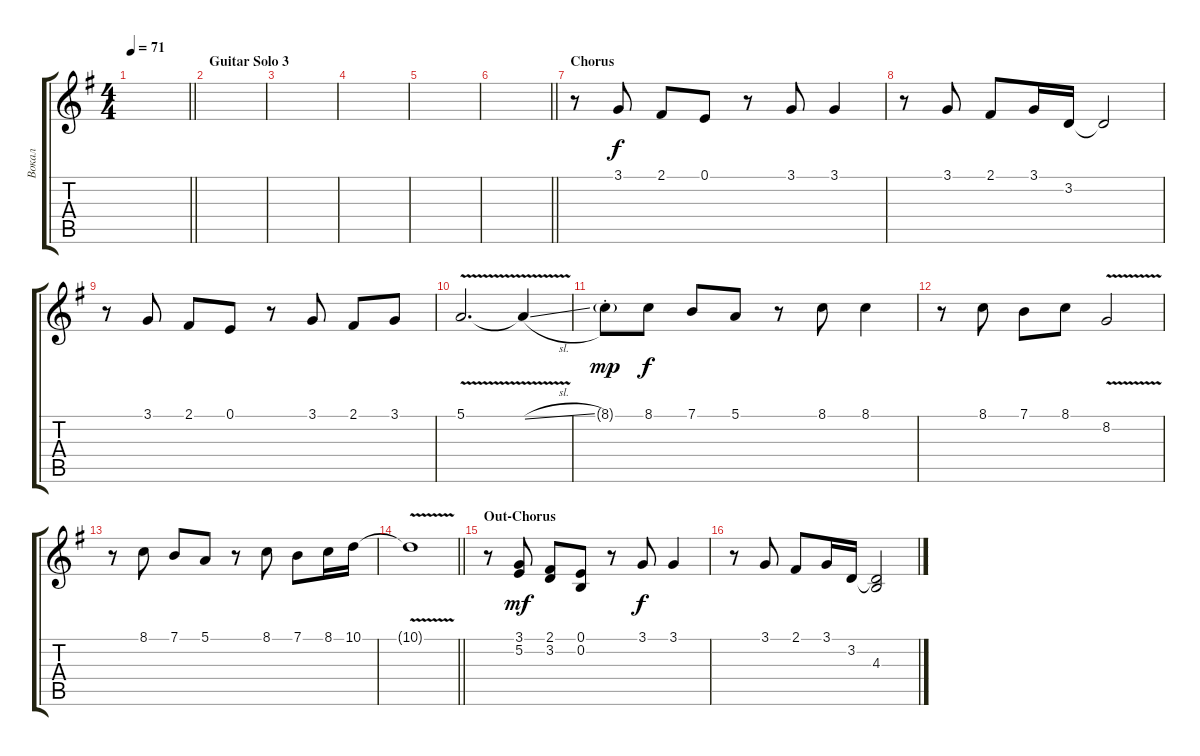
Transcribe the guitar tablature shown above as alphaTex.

\track ("Вокал" "Вокал") {instrument trumpet}
\staff {score tabs}
\tuning (E4 B3 G3 D3 A2 E2) {hide}
\ts (4 4)
\tempo 71
\clef g2
\barLineRight lightlight
\ks eminor
|
\section ("" "Guitar Solo 3")
|
|
|
|
\barLineRight lightlight
|
\section ("" "Chorus")
r.8 3.1.8{dy f} 2.1.8 0.1.8 r.8 3.1.8 3.1.4 |
r.8 3.1.8 2.1.8 3.1.16 3.2.16 3.2{t}.2 |
r.8 3.1.8 2.1.8 0.1.8 r.8 3.1.8 2.1.8 3.1.8 |
5.1{v}.2{d} 5.1{sl t}.4 |
8.1{g st}.8{dy mp} 8.1.8{dy f} 7.1.8 5.1.8 r.8 8.1.8 8.1.4 |
r.8 8.1.8 7.1.8 8.1.8 8.2{v}.2 |
r.8 8.1.8 7.1.8 5.1.8 r.8 8.1.8 7.1.8 8.1.16 10.1.16 |
\barLineRight lightlight
10.1{v t}.1 |
\section ("" "Out-Chorus")
r.8 (3.1 5.2).8{dy mf} (2.1 3.2).8 (0.1 0.2).8 r.8 3.1.8{dy f} 3.1.4 |
r.8 3.1.8 2.1.8 3.1.16 3.2.16 (3.2{t} 4.3).2
